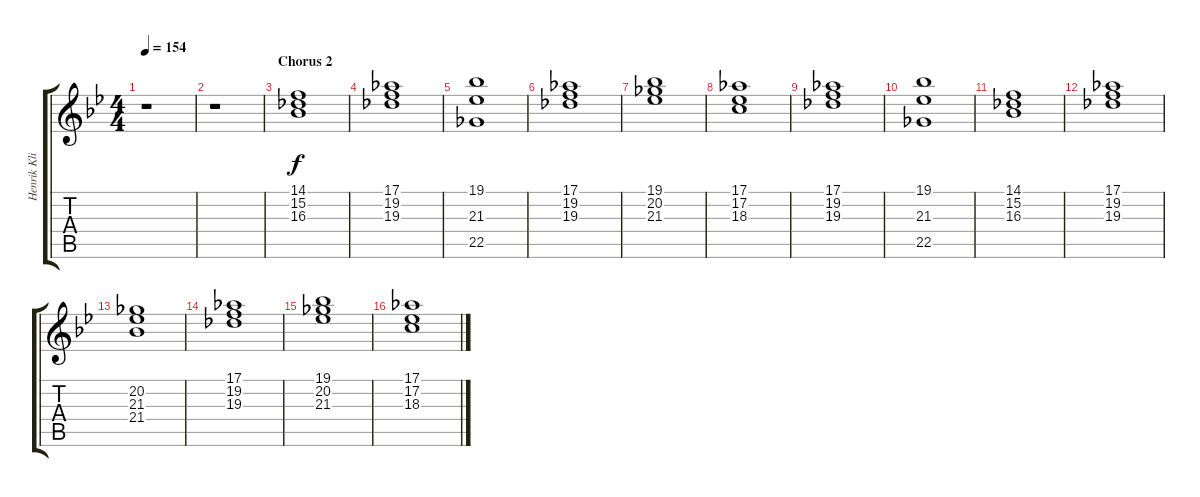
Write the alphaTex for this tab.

\track ("Henrik Klingenberg " "Henrik Kli") {instrument stringensemble1}
\staff {score tabs}
\tuning (Eb4 Bb3 Gb3 Db3 Ab2 Eb2) {hide}
\ts (4 4)
\tempo 154
\clef g2
\ks gminor
r.1{dy f} |
r.1 |
\section ("" "Chorus 2")
(14.1 15.2 16.3).1 |
(17.1 19.2 19.3).1 |
(19.1 21.3 22.5).1 |
(17.1 19.2 19.3).1 |
(19.1 20.2 21.3).1 |
(17.1 17.2 18.3).1 |
(17.1 19.2 19.3).1 |
(19.1 21.3 22.5).1 |
(14.1 15.2 16.3).1 |
(17.1 19.2 19.3).1 |
(20.2 21.3 21.4).1 |
(17.1 19.2 19.3).1 |
(19.1 20.2 21.3).1 |
(17.1 17.2 18.3).1
